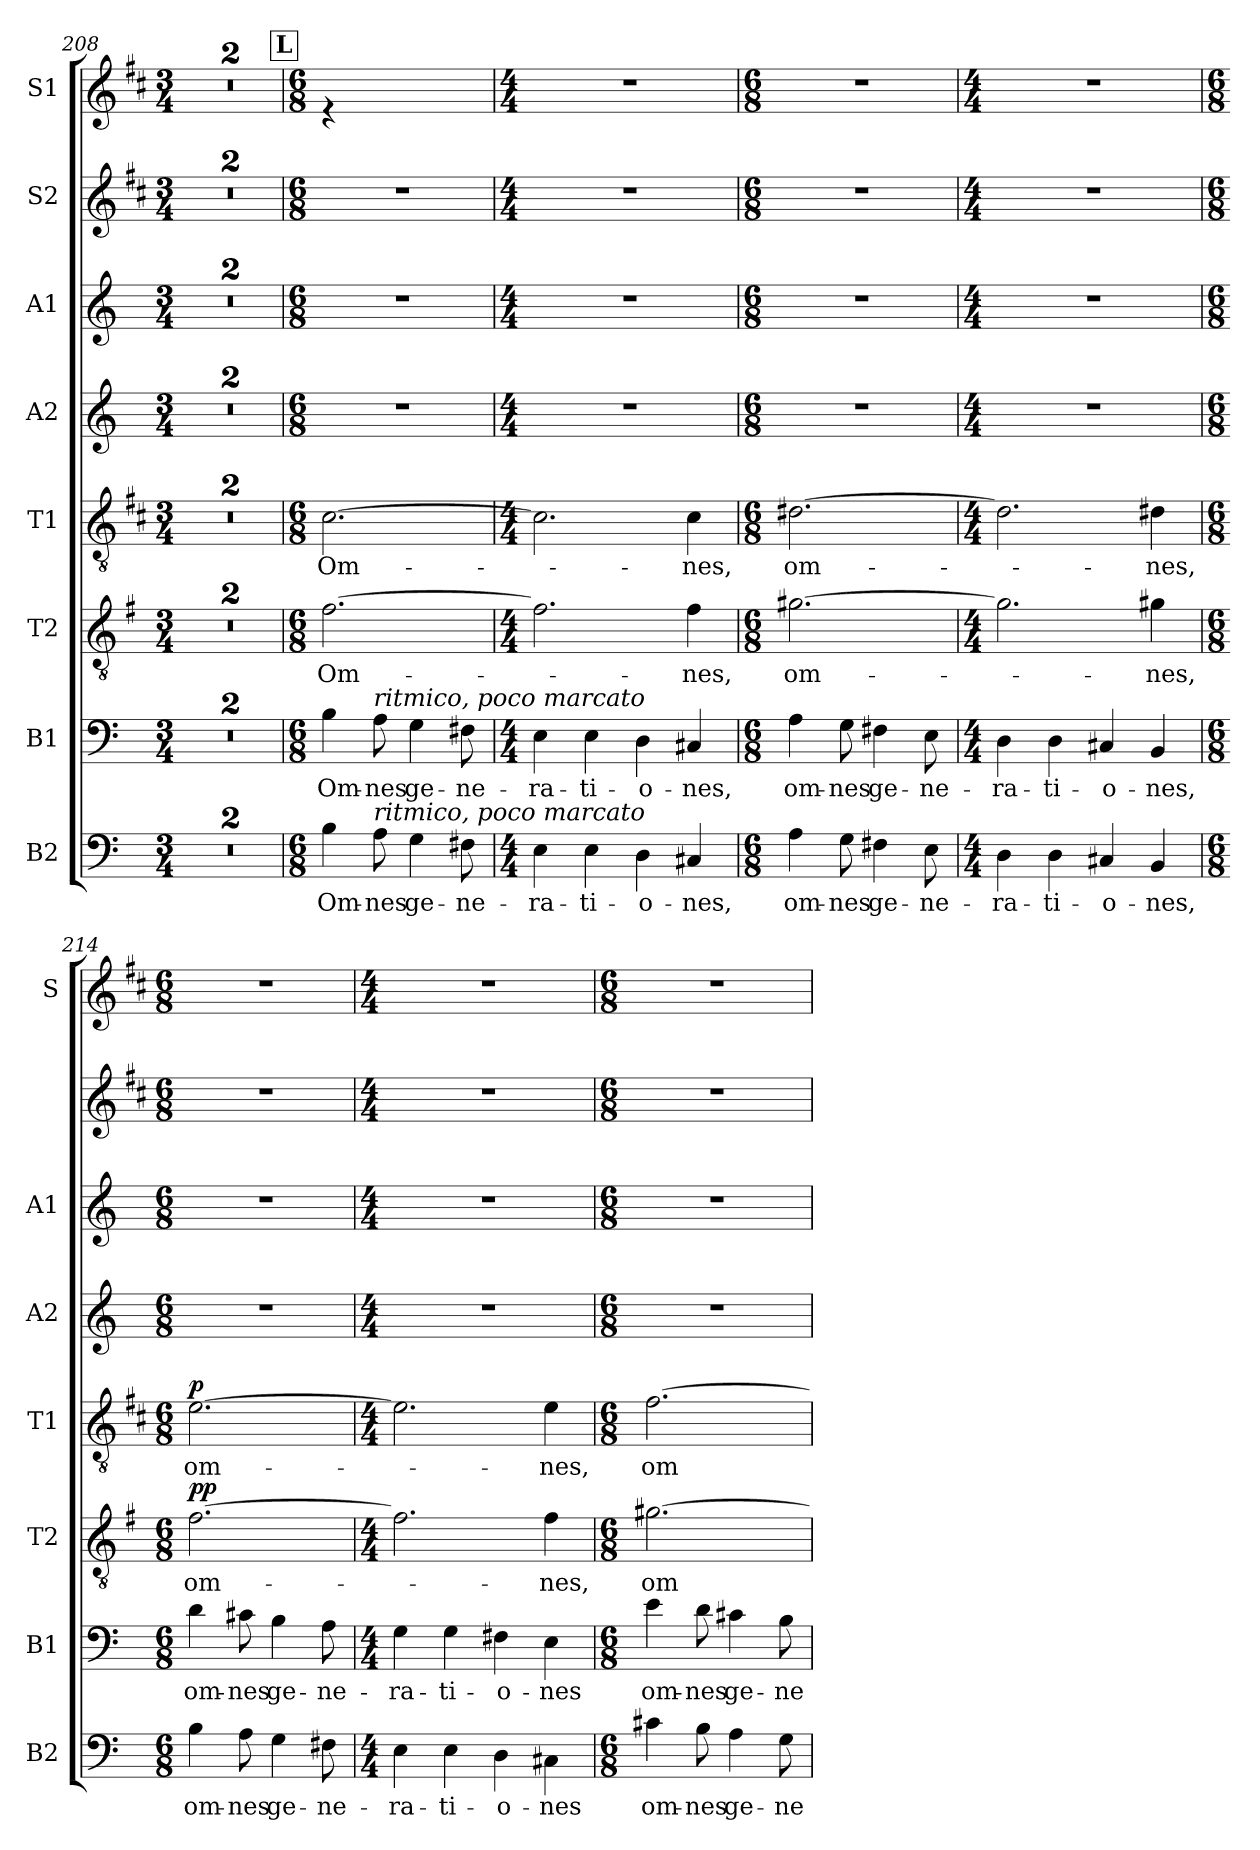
**kern	**text	**kern	**text	**kern	**text	**dynam	**kern	**text	**dynam	**kern	**kern	**kern	**kern
*part8	*part8	*part7	*part7	*part6	*part6	*part6	*part5	*part5	*part5	*part4	*part3	*part2	*part1
*staff8	*staff8	*staff7	*staff7	*staff6	*staff6	*staff6	*staff5	*staff5	*staff5	*staff4	*staff3	*staff2	*staff1
*I"B2	*	*I"B1	*	*I"T2	*	*	*I"T1	*	*	*I"A2	*I"A1	*I"S2	*I"S1
*I'B2	*	*I'B1	*	*I'T2	*	*	*I'T1	*	*	*I'A2	*I'A1	*	*I'S
*clefF4	*	*clefF4	*	*clefGv2	*	*	*clefGv2	*	*	*clefG2	*clefG2	*clefG2	*clefG2
*	*	*	*	*ITrd4c7	*	*	*ITrd1c2	*	*	*	*	*ITrd1c2	*ITrd1c2
*k[]	*	*k[]	*	*k[]	*	*	*k[]	*	*	*k[]	*k[]	*k[]	*k[]
*M3/4	*	*M3/4	*	*M3/4	*	*	*M3/4	*	*	*M3/4	*M3/4	*M3/4	*M3/4
=208	=208	=208	=208	=208	=208	=208	=208	=208	=208	=208	=208	=208	=208
2.r	.	2.r	.	2.r	.	.	2.r	.	.	2.r	2.r	2.r	2.r
=209	=209	=209	=209	=209	=209	=209	=209	=209	=209	=209	=209	=209	=209
2.r	.	2.r	.	2.r	.	.	2.r	.	.	2.r	2.r	2.r	2.r
!!LO:REH:place=s1:a:fs=14:t=L
=210	=210	=210	=210	=210	=210	=210	=210	=210	=210	=210	=210	=210	=210
*M6/8	*	*M6/8	*	*M6/8	*	*	*M6/8	*	*	*M6/8	*M6/8	*M6/8	*M6/8
4B\	Om-	4B\	Om-	[2.B\	Om-	.	[2.B\	Om-	.	2.r	2.r	2.r	4re
!	!	!LO:TX:a:i:t=ritmico, poco marcato	!	!	!	!	!	!	!	!	!	!	!
!LO:TX:a:i:t=ritmico, poco marcato	!	!	!	!	!	!	!	!	!	!	!	!	!
8A\	-nes	8A\	-nes	.	.	.	.	.	.	.	.	.	2ryy
4G\	ge-	4G\	ge-	.	.	.	.	.	.	.	.	.	.
8F#X\	-ne-	8F#X\	-ne-	.	.	.	.	.	.	.	.	.	.
=211	=211	=211	=211	=211	=211	=211	=211	=211	=211	=211	=211	=211	=211
*M4/4	*	*M4/4	*	*M4/4	*	*	*M4/4	*	*	*M4/4	*M4/4	*M4/4	*M4/4
4E\	-ra-	4E\	-ra-	2.B\]	.	.	2.B\]	.	.	1r	1r	1r	1r
4E\	-ti-	4E\	-ti-	.	.	.	.	.	.	.	.	.	.
4D\	-o-	4D\	-o-	.	.	.	.	.	.	.	.	.	.
4C#X/	-nes,	4C#X/	-nes,	4B\	-nes,	.	4B\	-nes,	.	.	.	.	.
!!LO:PB:g=z
=212	=212	=212	=212	=212	=212	=212	=212	=212	=212	=212	=212	=212	=212
*M6/8	*	*M6/8	*	*M6/8	*	*	*M6/8	*	*	*M6/8	*M6/8	*M6/8	*M6/8
4A\	om-	4A\	om-	[2.c#X\	om-	.	[2.c#X\	om-	.	2.r	2.r	2.r	2.r
8G\	-nes	8G\	-nes	.	.	.	.	.	.	.	.	.	.
4F#X\	ge-	4F#X\	ge-	.	.	.	.	.	.	.	.	.	.
8E\	-ne-	8E\	-ne-	.	.	.	.	.	.	.	.	.	.
=213	=213	=213	=213	=213	=213	=213	=213	=213	=213	=213	=213	=213	=213
*M4/4	*	*M4/4	*	*M4/4	*	*	*M4/4	*	*	*M4/4	*M4/4	*M4/4	*M4/4
4D\	-ra-	4D\	-ra-	2.c#\]	.	.	2.c#\]	.	.	1r	1r	1r	1r
4D\	-ti-	4D\	-ti-	.	.	.	.	.	.	.	.	.	.
4C#X/	-o-	4C#X/	-o-	.	.	.	.	.	.	.	.	.	.
4BB/	-nes,	4BB/	-nes,	4c#X\	-nes,	.	4c#X\	-nes,	.	.	.	.	.
=214	=214	=214	=214	=214	=214	=214	=214	=214	=214	=214	=214	=214	=214
*M6/8	*	*M6/8	*	*M6/8	*	*	*M6/8	*	*	*M6/8	*M6/8	*M6/8	*M6/8
!	!	!	!	!	!	!LO:DY:a	!	!	!	!	!	!	!
!	!	!	!	!	!	!LO:DY:n=1:a	!	!	!LO:DY:a	!	!	!	!
4B\	om-	4d\	om-	[2.B\	om-	p p	[2.d\	om-	p	2.r	2.r	2.r	2.r
8A\	-nes	8c#X\	-nes	.	.	.	.	.	.	.	.	.	.
4G\	ge-	4B\	ge-	.	.	.	.	.	.	.	.	.	.
8F#X\	-ne-	8A\	-ne-	.	.	.	.	.	.	.	.	.	.
!!LO:PB:g=z
=215	=215	=215	=215	=215	=215	=215	=215	=215	=215	=215	=215	=215	=215
*M4/4	*	*M4/4	*	*M4/4	*	*	*M4/4	*	*	*M4/4	*M4/4	*M4/4	*M4/4
4E\	-ra-	4G\	-ra-	2.B\]	.	.	2.d\]	.	.	1r	1r	1r	1r
4E\	-ti-	4G\	-ti-	.	.	.	.	.	.	.	.	.	.
4D\	-o-	4F#X\	-o-	.	.	.	.	.	.	.	.	.	.
4C#X\	-nes	4E\	-nes	4B\	-nes,	.	4d\	-nes,	.	.	.	.	.
=216	=216	=216	=216	=216	=216	=216	=216	=216	=216	=216	=216	=216	=216
*M6/8	*	*M6/8	*	*M6/8	*	*	*M6/8	*	*	*M6/8	*M6/8	*M6/8	*M6/8
4c#X\	om-	4e\	om-	[2.c#X\	om-	.	[2.e\	om-	.	2.r	2.r	2.r	2.r
8B\	-nes	8d\	-nes	.	.	.	.	.	.	.	.	.	.
4A\	ge-	4c#X\	ge-	.	.	.	.	.	.	.	.	.	.
8G\	-ne-	8B\	-ne-	.	.	.	.	.	.	.	.	.	.
=	=	=	=	=	=	=	=	=	=	=	=	=	=
*-	*-	*-	*-	*-	*-	*-	*-	*-	*-	*-	*-	*-	*-
